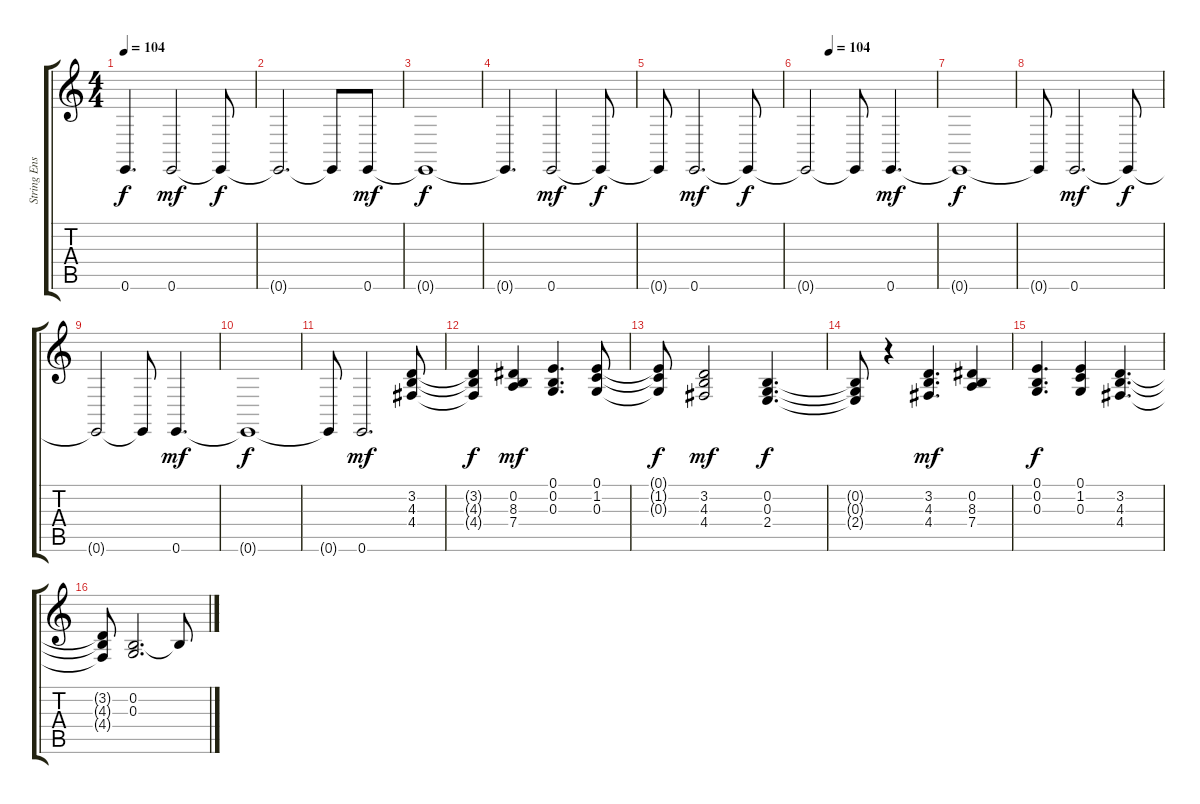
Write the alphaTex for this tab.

\track ("String Ensemble" "String Ens") {instrument stringensemble1}
\staff {score tabs}
\tuning (E4 B3 G3 D3 A2 E2) {hide}
\ts (4 4)
\tempo 104
\clef g2
\ks c
0.6{t}.4{d dy f} 0.6.2{dy mf} 0.6{t}.8{dy f} |
0.6{t}.2{d} 0.6{t}.8 0.6.8{dy mf} |
0.6{t}.1{dy f} |
0.6{t}.4{d} 0.6.2{dy mf} 0.6{t}.8{dy f} |
0.6{t}.8 0.6.2{d dy mf} 0.6{t}.8{dy f} |
\tempo (104 0.1875)
0.6{t}.2 0.6{t}.8 0.6.4{d dy mf} |
0.6{t}.1{dy f} |
0.6{t}.8 0.6.2{d dy mf} 0.6{t}.8{dy f} |
0.6{t}.2 0.6{t}.8 0.6.4{d dy mf} |
0.6{t}.1{dy f} |
0.6{t}.8 0.6.2{d dy mf} (3.2 4.3 4.4).8 |
(3.2{t} 4.3{t} 4.4{t}).4{dy f} (0.2 8.3 7.4).4{dy mf} (0.1 0.2 0.3).4{d} (0.1 1.2 0.3).8 |
(0.1{t} 1.2{t} 0.3{t}).8{dy f} (3.2 4.3 4.4).2{dy mf} (0.2 0.3 2.4).4{d dy f} |
(0.2{t} 0.3{t} 2.4{t}).8 r.4 (3.2 4.3 4.4).4{d dy mf} (0.2 8.3 7.4).4 |
(0.1 0.2 0.3).4{d dy f} (0.1 1.2 0.3).4 (3.2 4.3 4.4).4{d} |
(3.2{t} 4.3{t} 4.4{t}).8 (0.2 0.3).2{d} 0.2{t}.8
